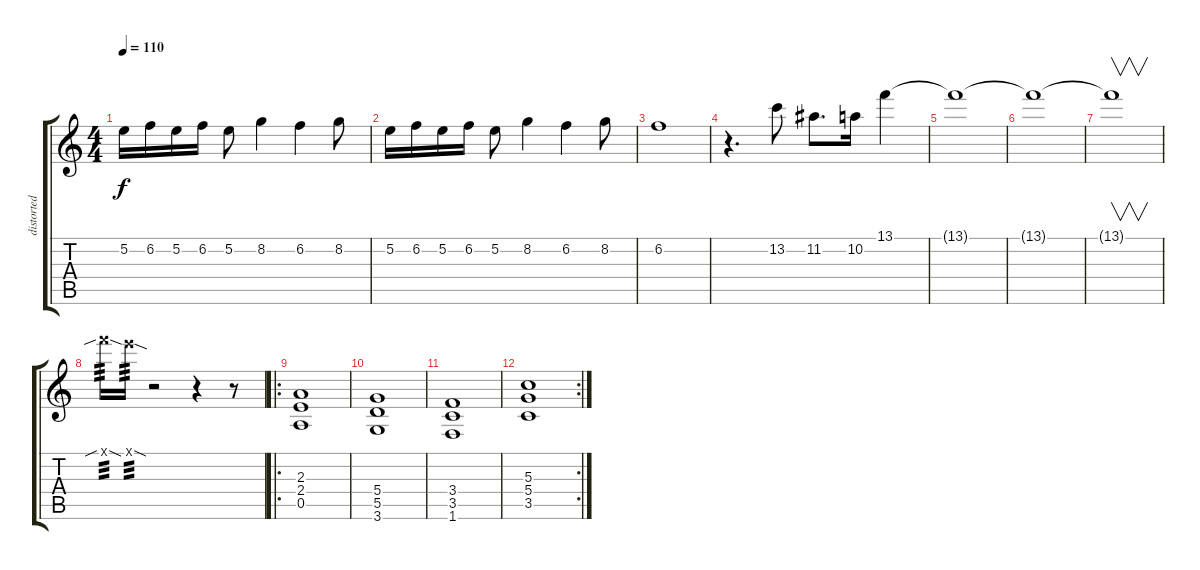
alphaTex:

\track ("distorted guitar" "distorted ") {instrument distortionguitar}
\staff {score tabs}
\tuning (E4 B3 G3 D3 A2 E2) {hide}
\ts (4 4)
\tempo 110
\clef g2
\ks c
5.2.16{dy f} 6.2.16 5.2.16 6.2.16 5.2.8 8.2.4 6.2.4 8.2.8 |
5.2.16 6.2.16 5.2.16 6.2.16 5.2.8 8.2.4 6.2.4 8.2.8 |
6.2.1 |
r.4{d} 13.2.8 11.2.8{d} 10.2.16 13.1.4 |
13.1{t}.1 |
13.1{t}.1 |
13.1{t}.1{v} |
13.1{sib sod x}.16{tp 3} 12.1{sod x}.16{tp 3} r.2 r.4 r.8 |
\ro
(2.3 2.4 0.5).1 |
(5.4 5.5 3.6).1 |
(3.4 3.5 1.6).1 |
\rc 2
(5.3 5.4 3.5).1
